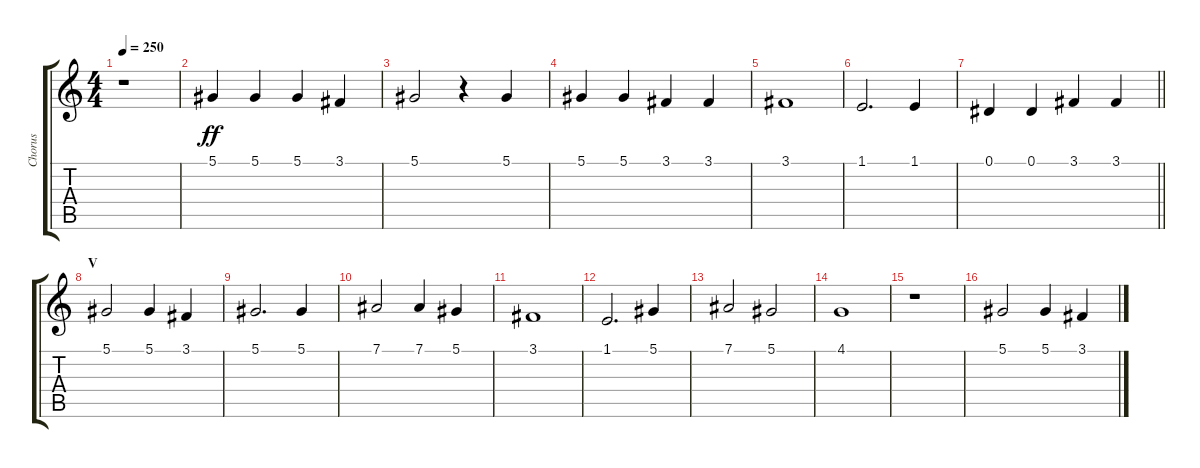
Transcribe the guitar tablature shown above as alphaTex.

\track ("Chorus" "Chorus") {instrument voiceoohs}
\staff {score tabs}
\tuning (Eb4 Bb3 Gb3 Db3 Ab2 Eb2) {hide}
\ts (4 4)
\tempo 250
\clef g2
\ks c
r.1{dy ff} |
5.1.4 5.1.4 5.1.4 3.1.4 |
5.1.2 r.4 5.1.4 |
5.1.4 5.1.4 3.1.4 3.1.4 |
3.1.1 |
1.1.2{d} 1.1.4 |
\barLineRight lightlight
0.1.4 0.1.4 3.1.4 3.1.4 |
\section ("" "V")
5.1.2 5.1.4 3.1.4 |
5.1.2{d} 5.1.4 |
7.1.2 7.1.4 5.1.4 |
3.1.1 |
1.1.2{d} 5.1.4 |
7.1.2 5.1.2 |
4.1.1 |
r.1 |
5.1.2 5.1.4 3.1.4
